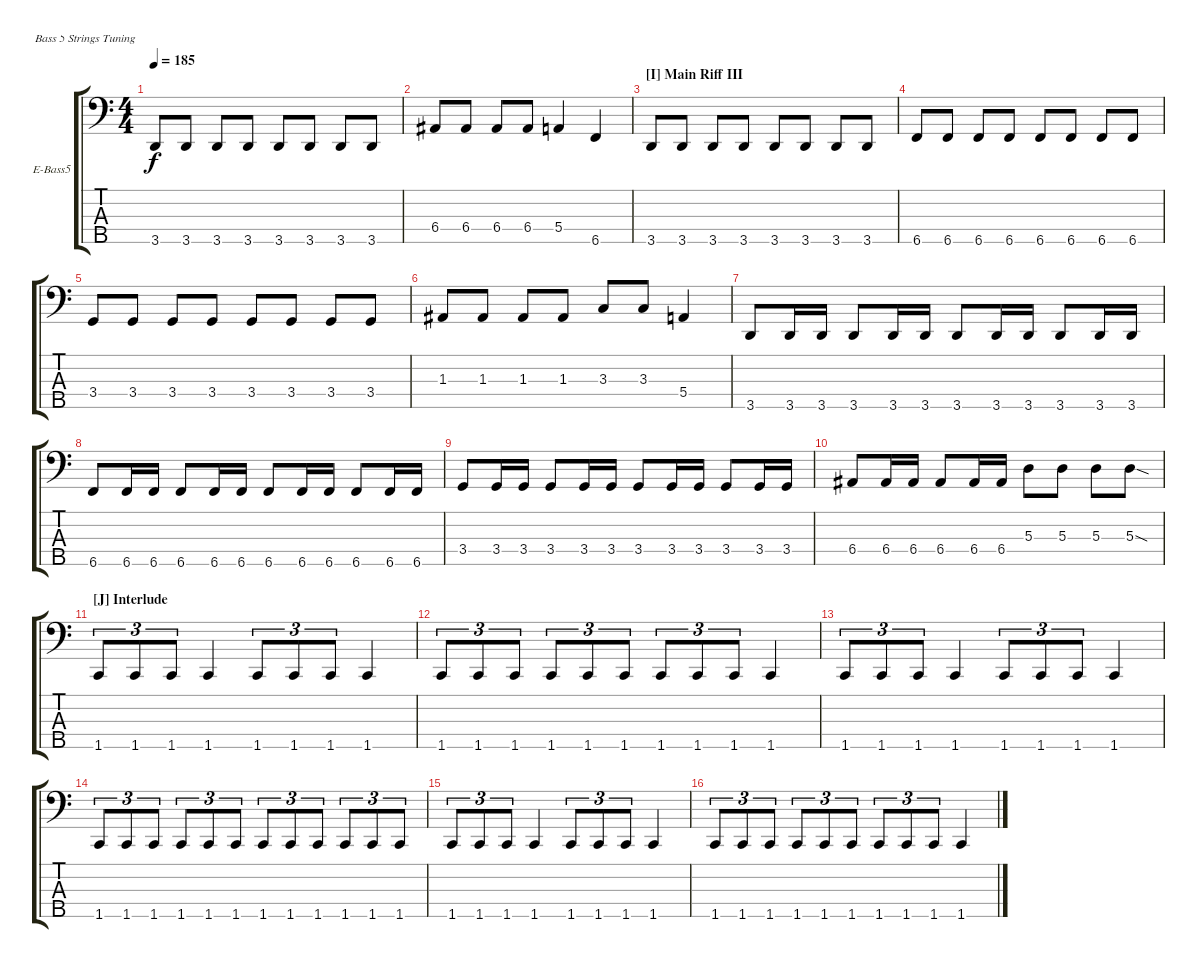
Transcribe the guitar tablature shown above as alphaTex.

\defaultSystemsLayout 4
\bracketExtendMode groupsimilarinstruments
\firstSystemTrackNameOrientation horizontal
\otherSystemsTrackNameOrientation horizontal
\track ("5 String Bass" "E-Bass5") {instrument electricbassfinger}
\staff {score tabs}
\tuning (G2 D2 A1 E1 B0)
\ts (4 4)
\tempo 185
\clef f4
\scale
0.333333
\ks c
3.5.8{dy f} 3.5.8 3.5.8 3.5.8 3.5.8 3.5.8 3.5.8 3.5.8 |
\scale
0.333333 6.4.8 6.4.8 6.4.8 6.4.8 5.4.4 6.5.4 |
\section ("I" "Main Riff III")
\scale
0.333333 3.5.8 3.5.8 3.5.8 3.5.8 3.5.8 3.5.8 3.5.8 3.5.8 |
\scale
0.333333 6.5.8 6.5.8 6.5.8 6.5.8 6.5.8 6.5.8 6.5.8 6.5.8 |
\scale
0.333333 3.4.8 3.4.8 3.4.8 3.4.8 3.4.8 3.4.8 3.4.8 3.4.8 |
\scale
0.333333 1.3.8 1.3.8 1.3.8 1.3.8 3.3.8 3.3.8 5.4.4 |
\scale
0.333333 3.5.8 3.5.16 3.5.16 3.5.8 3.5.16 3.5.16 3.5.8 3.5.16 3.5.16 3.5.8 3.5.16 3.5.16 |
\scale
0.333333 6.5.8 6.5.16 6.5.16 6.5.8 6.5.16 6.5.16 6.5.8 6.5.16 6.5.16 6.5.8 6.5.16 6.5.16 |
\scale
0.333333 3.4.8 3.4.16 3.4.16 3.4.8 3.4.16 3.4.16 3.4.8 3.4.16 3.4.16 3.4.8 3.4.16 3.4.16 |
\scale
0.333333 6.4.8 6.4.16 6.4.16 6.4.8 6.4.16 6.4.16 5.3.8 5.3.8 5.3.8 5.3{sod}.8 |
\section ("J" "Interlude")
\scale
0.333333 1.5.8{tu (3 2)} 1.5.8{tu (3 2)} 1.5.8{tu (3 2)} 1.5.4 1.5.8{tu (3 2)} 1.5.8{tu (3 2)} 1.5.8{tu (3 2)} 1.5.4 |
\scale
0.333333 1.5.8{tu (3 2)} 1.5.8{tu (3 2)} 1.5.8{tu (3 2)} 1.5.8{tu (3 2)} 1.5.8{tu (3 2)} 1.5.8{tu (3 2)} 1.5.8{tu (3 2)} 1.5.8{tu (3 2)} 1.5.8{tu (3 2)} 1.5.4 |
\scale
0.333333 1.5.8{tu (3 2)} 1.5.8{tu (3 2)} 1.5.8{tu (3 2)} 1.5.4 1.5.8{tu (3 2)} 1.5.8{tu (3 2)} 1.5.8{tu (3 2)} 1.5.4 |
\scale
0.333333 1.5.8{tu (3 2)} 1.5.8{tu (3 2)} 1.5.8{tu (3 2)} 1.5.8{tu (3 2)} 1.5.8{tu (3 2)} 1.5.8{tu (3 2)} 1.5.8{tu (3 2)} 1.5.8{tu (3 2)} 1.5.8{tu (3 2)} 1.5.8{tu (3 2)} 1.5.8{tu (3 2)} 1.5.8{tu (3 2)} |
\scale
0.333333 1.5.8{tu (3 2)} 1.5.8{tu (3 2)} 1.5.8{tu (3 2)} 1.5.4 1.5.8{tu (3 2)} 1.5.8{tu (3 2)} 1.5.8{tu (3 2)} 1.5.4 |
\scale
0.333333 1.5.8{tu (3 2)} 1.5.8{tu (3 2)} 1.5.8{tu (3 2)} 1.5.8{tu (3 2)} 1.5.8{tu (3 2)} 1.5.8{tu (3 2)} 1.5.8{tu (3 2)} 1.5.8{tu (3 2)} 1.5.8{tu (3 2)} 1.5.4
